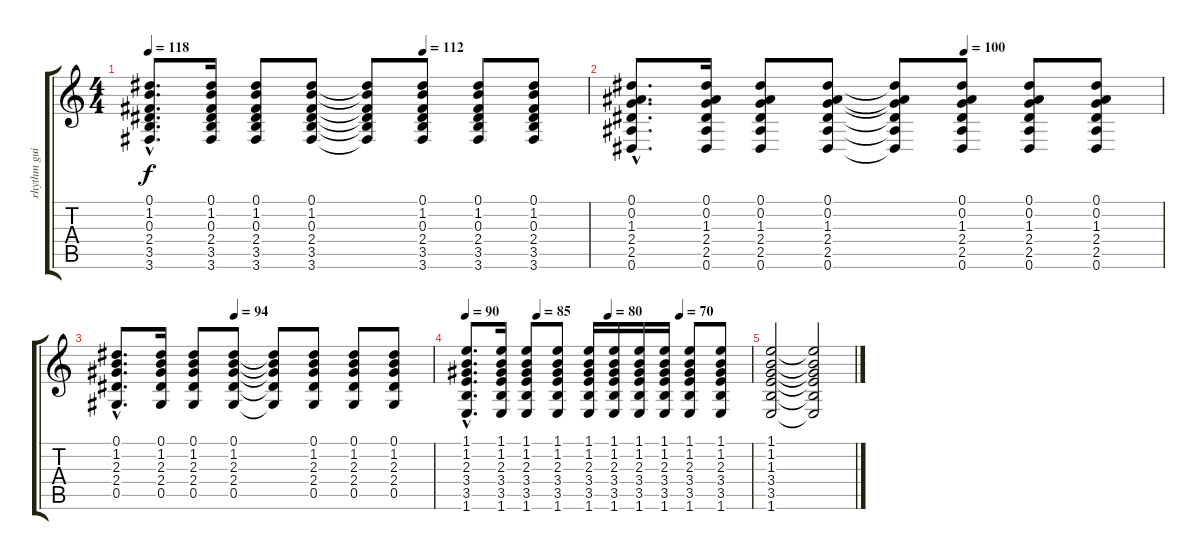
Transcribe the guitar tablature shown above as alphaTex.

\track ("rhythm guitar" "rhythm gui") {instrument acousticguitarnylon}
\staff {score tabs}
\tuning (Eb4 Bb3 Gb3 Db3 Ab2 Eb2) {hide}
\ts (4 4)
\tempo 118
\tempo (112 0.625)
\clef g2
\ks c
(0.1{hac} 1.2{hac} 0.3{hac} 2.4{hac} 3.5{hac} 3.6{hac}).8{d dy f} (0.1 1.2 0.3 2.4 3.5 3.6).16 (0.1 1.2 0.3 2.4 3.5 3.6).8 (0.1 1.2 0.3 2.4 3.5 3.6).8 (0.1{t} 1.2{t} 0.3{t} 2.4{t} 3.5{t} 3.6{t}).8 (0.1 1.2 0.3 2.4 3.5 3.6).8 (0.1 1.2 0.3 2.4 3.5 3.6).8 (0.1 1.2 0.3 2.4 3.5 3.6).8 |
\tempo (100 0.625)
(0.1{hac} 0.2{hac} 1.3{hac} 2.4{hac} 2.5{hac} 0.6{hac}).8{d} (0.1 0.2 1.3 2.4 2.5 0.6).16 (0.1 0.2 1.3 2.4 2.5 0.6).8 (0.1 0.2 1.3 2.4 2.5 0.6).8 (0.1{t} 0.2{t} 1.3{t} 2.4{t} 2.5{t} 0.6{t}).8 (0.1 0.2 1.3 2.4 2.5 0.6).8 (0.1 0.2 1.3 2.4 2.5 0.6).8 (0.1 0.2 1.3 2.4 2.5 0.6).8 |
\tempo (94 0.375)
(0.1{hac} 1.2{hac} 2.3{hac} 2.4{hac} 0.5{hac}).8{d} (0.1 1.2 2.3 2.4 0.5).16 (0.1 1.2 2.3 2.4 0.5).8 (0.1 1.2 2.3 2.4 0.5).8 (0.1{t} 1.2{t} 2.3{t} 2.4{t} 0.5{t}).8 (0.1 1.2 2.3 2.4 0.5).8 (0.1 1.2 2.3 2.4 0.5).8 (0.1 1.2 2.3 2.4 0.5).8 |
\tempo 90
\tempo (85 0.25)
\tempo (80 0.5)
\tempo (70 0.75)
(1.1{hac} 1.2{hac} 2.3{hac} 3.4{hac} 3.5{hac} 1.6{hac}).8{d} (1.1 1.2 2.3 3.4 3.5 1.6).16 (1.1 1.2 2.3 3.4 3.5 1.6).8 (1.1 1.2 2.3 3.4 3.5 1.6).8 (1.1 1.2 2.3 3.4 3.5 1.6).16 (1.1 1.2 2.3 3.4 3.5 1.6).16 (1.1 1.2 2.3 3.4 3.5 1.6).16 (1.1 1.2 2.3 3.4 3.5 1.6).16 (1.1 1.2 2.3 3.4 3.5 1.6).8 (1.1 1.2 2.3 3.4 3.5 1.6).8 |
(1.1 1.2 1.3 3.4 3.5 1.6).2 (1.1{t} 1.2{t} 1.3{t} 3.4{t} 3.5{t} 1.6{t}).2
